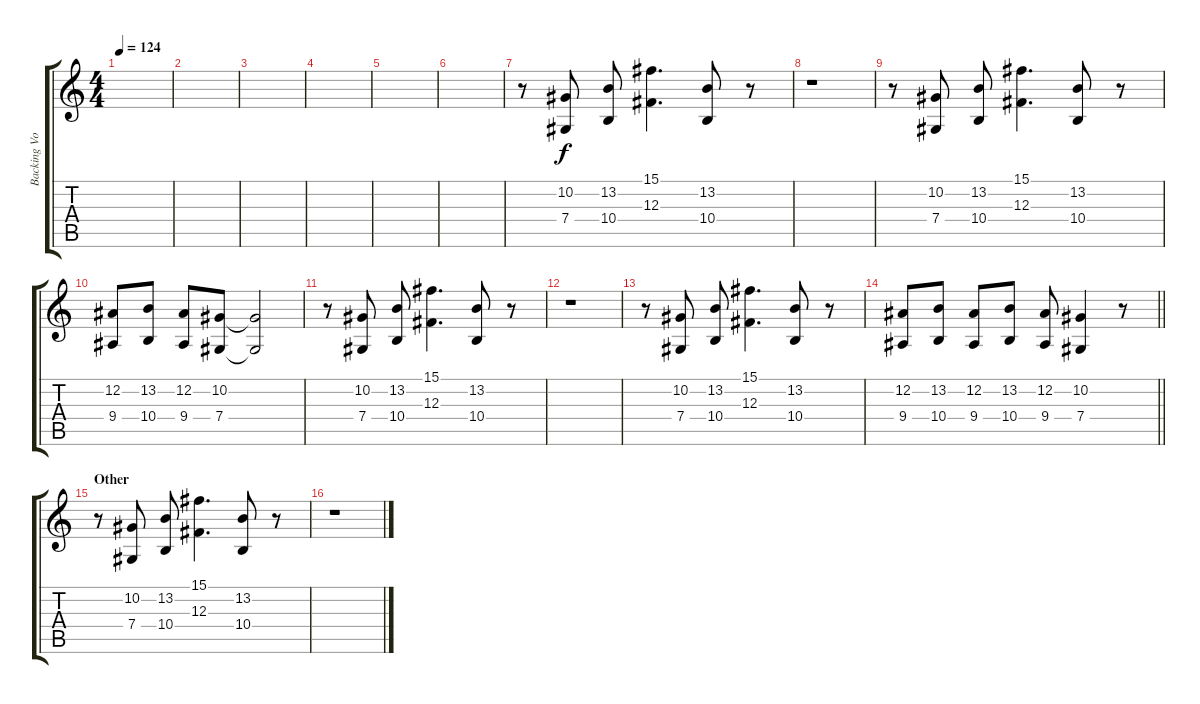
\track ("Backing Vocals" "Backing Vo") {instrument choiraahs}
\staff {score tabs}
\tuning (Eb4 Bb3 Gb3 Db3 Ab2 Eb2) {hide}
\ts (4 4)
\tempo 124
\clef g2
\ks c
|
|
|
|
|
|
r.8 (10.2 7.4).8 (13.2 10.4).8 (15.1 12.3).4{d} (13.2 10.4).8 r.8 |
r.1 |
r.8 (10.2 7.4).8 (13.2 10.4).8 (15.1 12.3).4{d} (13.2 10.4).8 r.8 |
(12.2 9.4).8 (13.2 10.4).8 (12.2 9.4).8 (10.2 7.4).8 (10.2{t} 7.4{t}).2 |
r.8 (10.2 7.4).8 (13.2 10.4).8 (15.1 12.3).4{d} (13.2 10.4).8 r.8 |
r.1 |
r.8 (10.2 7.4).8 (13.2 10.4).8 (15.1 12.3).4{d} (13.2 10.4).8 r.8 |
\barLineRight lightlight
(12.2 9.4).8 (13.2 10.4).8 (12.2 9.4).8 (13.2 10.4).8 (12.2 9.4).8 (10.2 7.4).4 r.8 |
\section ("" "Other")
r.8{volume 6} (10.2 7.4).8 (13.2 10.4).8 (15.1 12.3).4{d} (13.2 10.4).8 r.8 |
r.1
